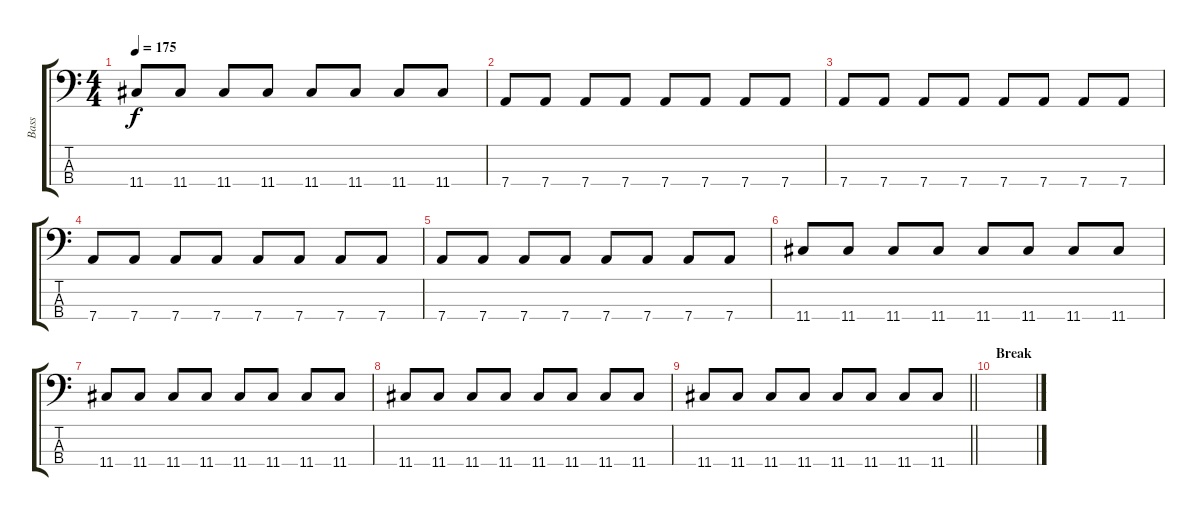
\track ("Bass" "Bass") {instrument electricbasspick}
\staff {score tabs}
\tuning (G2 D2 A1 D1) {hide}
\ts (4 4)
\tempo 175
\clef f4
\ks c
11.4.8{dy f} 11.4.8 11.4.8 11.4.8 11.4.8 11.4.8 11.4.8 11.4.8 |
7.4.8 7.4.8 7.4.8 7.4.8 7.4.8 7.4.8 7.4.8 7.4.8 |
7.4.8 7.4.8 7.4.8 7.4.8 7.4.8 7.4.8 7.4.8 7.4.8 |
7.4.8 7.4.8 7.4.8 7.4.8 7.4.8 7.4.8 7.4.8 7.4.8 |
7.4.8 7.4.8 7.4.8 7.4.8 7.4.8 7.4.8 7.4.8 7.4.8 |
11.4.8 11.4.8 11.4.8 11.4.8 11.4.8 11.4.8 11.4.8 11.4.8 |
11.4.8 11.4.8 11.4.8 11.4.8 11.4.8 11.4.8 11.4.8 11.4.8 |
11.4.8 11.4.8 11.4.8 11.4.8 11.4.8 11.4.8 11.4.8 11.4.8 |
\barLineRight lightlight
11.4.8 11.4.8 11.4.8 11.4.8 11.4.8 11.4.8 11.4.8 11.4.8 |
\section ("" "Break")
